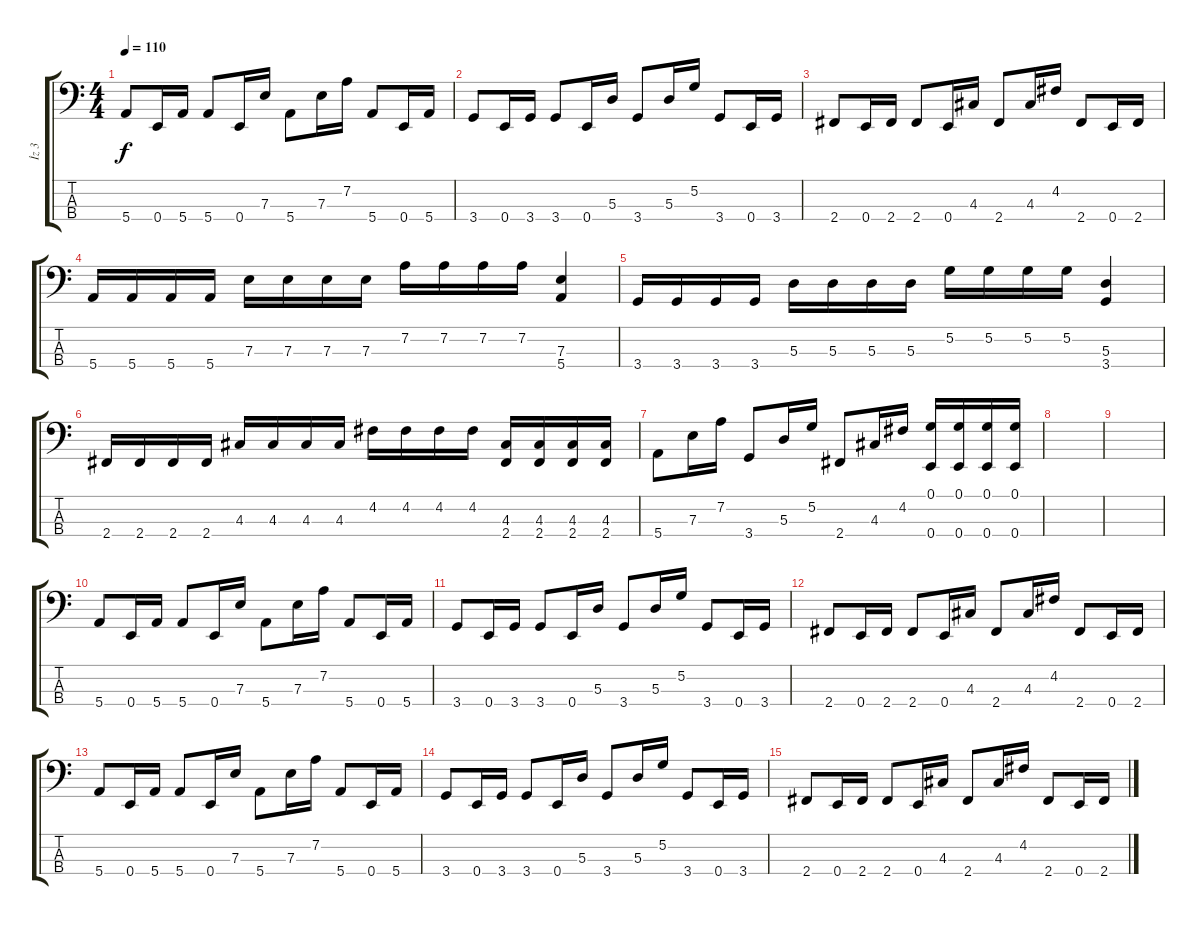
\track ("İz 3" "İz 3") {instrument slapbass2}
\staff {score tabs}
\tuning (G2 D2 A1 E1) {hide}
\ts (4 4)
\tempo 110
\clef f4
\ks c
5.4.8{dy f} 0.4.16 5.4.16 5.4.8 0.4.16 7.3.16 5.4.8 7.3.16 7.2.16 5.4.8 0.4.16 5.4.16 |
3.4.8 0.4.16 3.4.16 3.4.8 0.4.16 5.3.16 3.4.8 5.3.16 5.2.16 3.4.8 0.4.16 3.4.16 |
2.4.8 0.4.16 2.4.16 2.4.8 0.4.16 4.3.16 2.4.8 4.3.16 4.2.16 2.4.8 0.4.16 2.4.16 |
5.4.16 5.4.16 5.4.16 5.4.16 7.3.16 7.3.16 7.3.16 7.3.16 7.2.16 7.2.16 7.2.16 7.2.16 (7.3 5.4).4 |
3.4.16 3.4.16 3.4.16 3.4.16 5.3.16 5.3.16 5.3.16 5.3.16 5.2.16 5.2.16 5.2.16 5.2.16 (5.3 3.4).4 |
2.4.16 2.4.16 2.4.16 2.4.16 4.3.16 4.3.16 4.3.16 4.3.16 4.2.16 4.2.16 4.2.16 4.2.16 (4.3 2.4).16 (4.3 2.4).16 (4.3 2.4).16 (4.3 2.4).16 |
5.4.8 7.3.16 7.2.16 3.4.8 5.3.16 5.2.16 2.4.8 4.3.16 4.2.16 (0.1 0.4).16 (0.1 0.4).16 (0.1 0.4).16 (0.1 0.4).16 |
|
|
5.4.8 0.4.16 5.4.16 5.4.8 0.4.16 7.3.16 5.4.8 7.3.16 7.2.16 5.4.8 0.4.16 5.4.16 |
3.4.8 0.4.16 3.4.16 3.4.8 0.4.16 5.3.16 3.4.8 5.3.16 5.2.16 3.4.8 0.4.16 3.4.16 |
2.4.8 0.4.16 2.4.16 2.4.8 0.4.16 4.3.16 2.4.8 4.3.16 4.2.16 2.4.8 0.4.16 2.4.16 |
5.4.8 0.4.16 5.4.16 5.4.8 0.4.16 7.3.16 5.4.8 7.3.16 7.2.16 5.4.8 0.4.16 5.4.16 |
3.4.8 0.4.16 3.4.16 3.4.8 0.4.16 5.3.16 3.4.8 5.3.16 5.2.16 3.4.8 0.4.16 3.4.16 |
2.4.8 0.4.16 2.4.16 2.4.8 0.4.16 4.3.16 2.4.8 4.3.16 4.2.16 2.4.8 0.4.16 2.4.16
